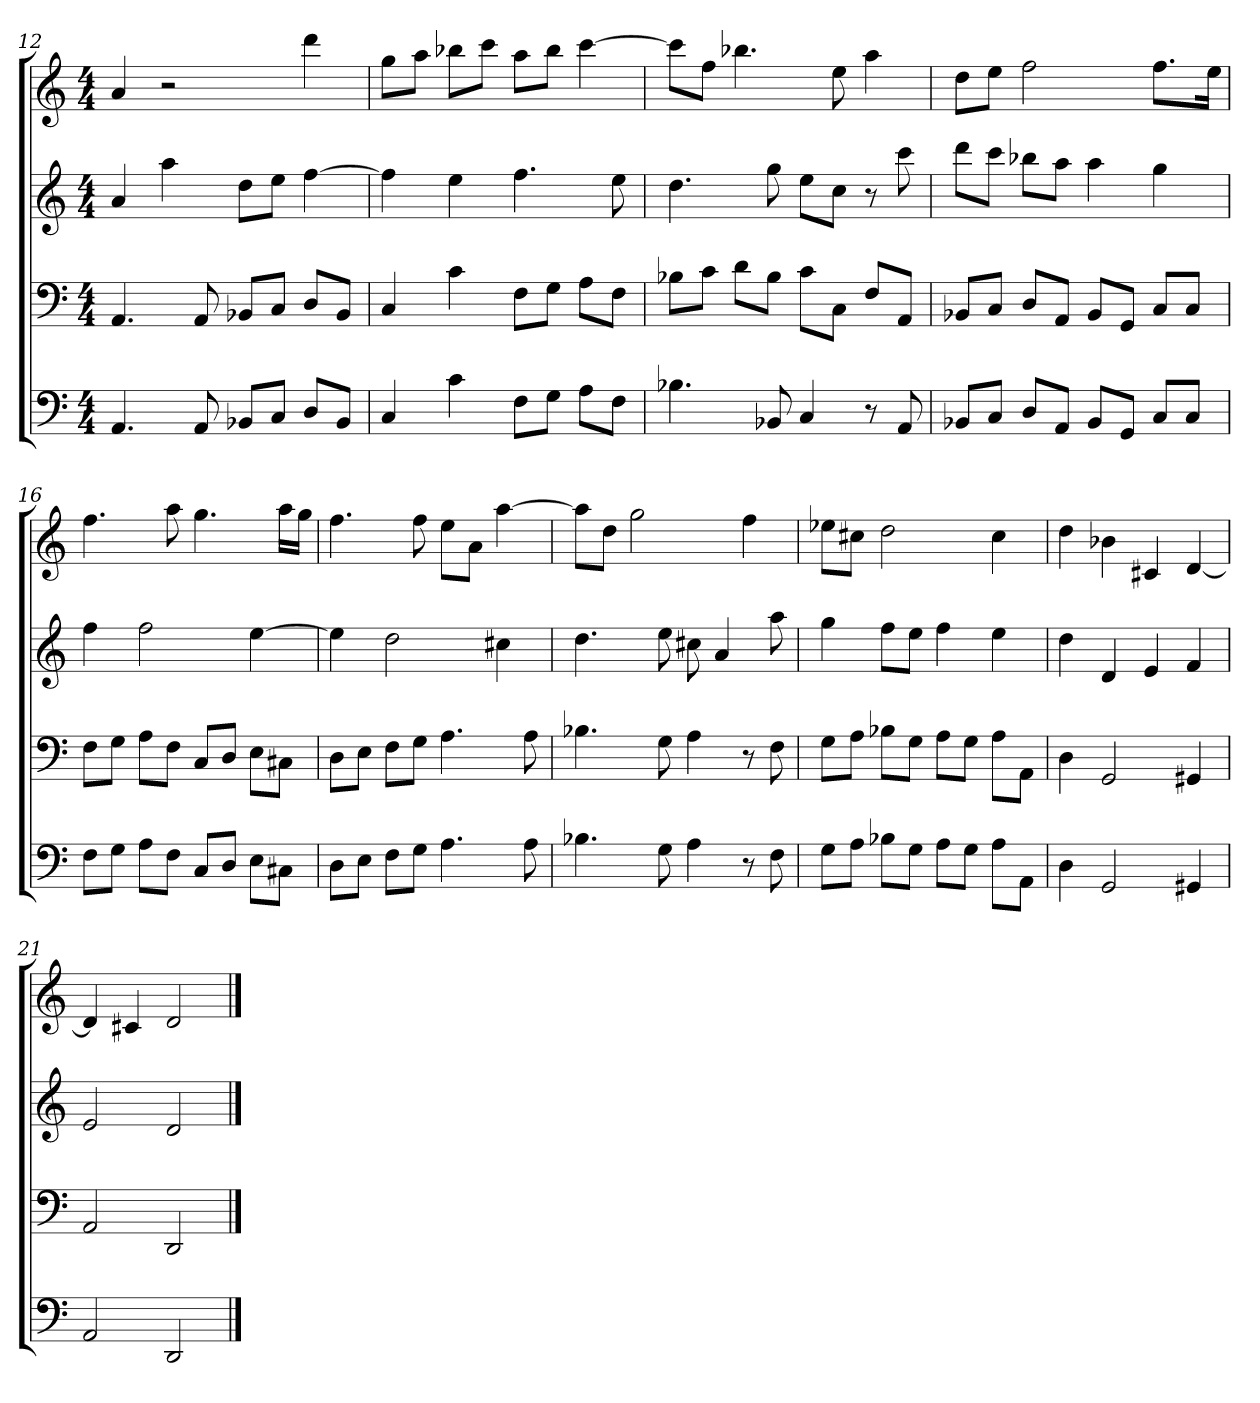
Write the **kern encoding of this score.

**kern	**kern	**kern	**kern
*part4	*part3	*part2	*part1
*staff4	*staff3	*staff2	*staff1
*k[]	*k[]	*k[]	*k[]
*a:	*a:	*a:	*a:
*M4/4	*M4/4	*M4/4	*M4/4
=12	=12	=12	=12
4.AA	4.AA	4a	4a
.	.	4aa	2r
8AA	8AA	.	.
8BB-XL	8BB-XL	8ddL	.
8CJ	8CJ	8eeJ	.
8DL	8DL	[4ff	4ddd
8BB-J	8BB-J	.	.
=13	=13	=13	=13
4C	4C	4ff]	8ggL
.	.	.	8aaJ
4c	4c	4ee	8bb-XL
.	.	.	8cccJ
8FL	8FL	4.ff	8aaL
8GJ	8GJ	.	8bb-J
8AL	8AL	.	[4ccc
8FJ	8FJ	8ee	.
=14	=14	=14	=14
4.B-X	8B-XL	4.dd	8cccL]
.	8cJ	.	8ffJ
.	8dL	.	4.bb-X
8BB-X	8B-J	8gg	.
4C	8cL	8eeL	.
.	8CJ	8ccJ	8ee
8r	8FL	8r	4aa
8AA	8AAJ	8ccc	.
=15	=15	=15	=15
8BB-XL	8BB-XL	8dddL	8ddL
8CJ	8CJ	8cccJ	8eeJ
8DL	8DL	8bb-XL	2ff
8AAJ	8AAJ	8aaJ	.
8BB-L	8BB-L	4aa	.
8GGJ	8GGJ	.	.
8CL	8CL	4gg	8.ffL
8CJ	8CJ	.	.
.	.	.	16eeJk
=16	=16	=16	=16
8FL	8FL	4ff	4.ff
8GJ	8GJ	.	.
8AL	8AL	2ff	.
8FJ	8FJ	.	8aa
8CL	8CL	.	4.gg
8DJ	8DJ	.	.
8EL	8EL	[4ee	.
8C#XJ	8C#XJ	.	16aaLL
.	.	.	16ggJJ
=17	=17	=17	=17
8DL	8DL	4ee]	4.ff
8EJ	8EJ	.	.
8FL	8FL	2dd	.
8GJ	8GJ	.	8ff
4.A	4.A	.	8eeL
.	.	.	8aJ
.	.	4cc#X	[4aa
8A	8A	.	.
=18	=18	=18	=18
4.B-X	4.B-X	4.dd	8aaL]
.	.	.	8ddJ
.	.	.	2gg
8G	8G	8ee	.
4A	4A	8cc#X	.
.	.	4a	.
8r	8r	.	4ff
8F	8F	8aa	.
=19	=19	=19	=19
8GL	8GL	4gg	8ee-XL
8AJ	8AJ	.	8cc#XJ
8B-XL	8B-XL	8ffL	2dd
8GJ	8GJ	8eeJ	.
8AL	8AL	4ff	.
8GJ	8GJ	.	.
8AL	8AL	4ee	4cc#
8AAJ	8AAJ	.	.
=20	=20	=20	=20
4D	4D	4dd	4dd
2GG	2GG	4d	4b-X
.	.	4e	4c#X
4GG#X	4GG#X	4f	[4d
=21	=21	=21	=21
2AA	2AA	2e	4d]
.	.	.	4c#X
2DD	2DD	2d	2d
==	==	==	==
*-	*-	*-	*-
